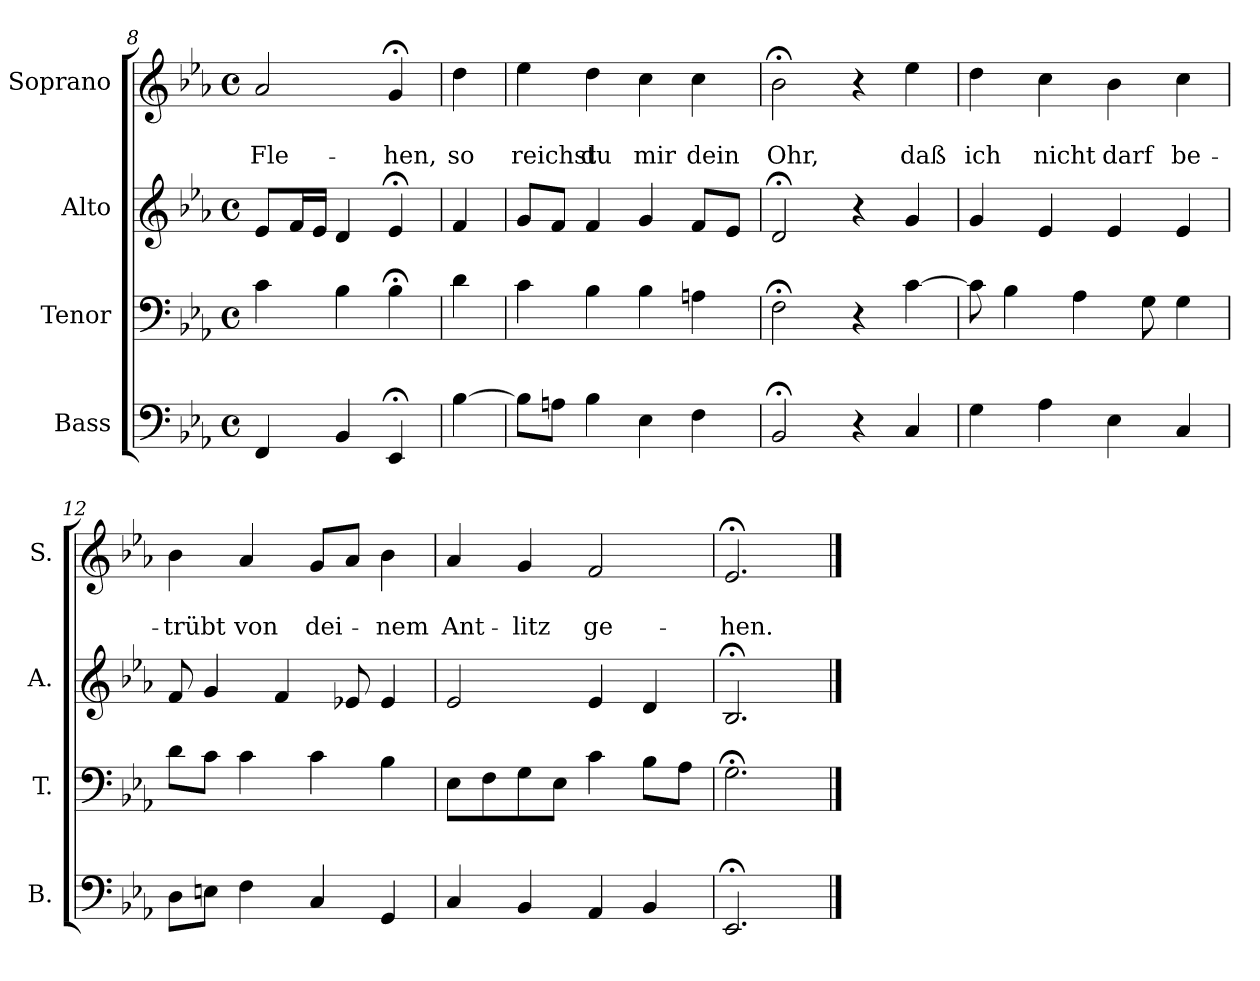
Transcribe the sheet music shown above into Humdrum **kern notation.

**kern	**kern	**kern	**kern	**text	**text
*part4	*part3	*part2	*part1	*part1	*part1
*staff4	*staff3	*staff2	*staff1	*staff1	*staff1
*I"Bass	*I"Tenor	*I"Alto	*I"Soprano	*	*
*I'B.	*I'T.	*I'A.	*I'S.	*	*
*clefF4	*clefF4	*clefG2	*clefG2	*	*
*k[b-e-a-]	*k[b-e-a-]	*k[b-e-a-]	*k[b-e-a-]	*	*
*E-:	*E-:	*E-:	*E-:	*	*
*M4/4	*M4/4	*M4/4	*M4/4	*	*
*met(c)	*met(c)	*met(c)	*met(c)	*	*
=8	=8	=8	=8	=8	=8
4FF/	4c\	8e-/L	2a-/	.	Fle-
.	.	16f/L	.	.	.
.	.	16e-/JJ	.	.	.
4BB-/	4B-\	4d/	.	.	.
4EE-;</	4B-;<\	4e-;</	4g;</	.	-hen,
!!LO:PB:g=z
=8a	=8a	=8a	=8a	=8a	=8a
[4B-\	4d\	4f/	4dd\	.	so
=9	=9	=9	=9	=9	=9
8B-\L]	4c\	8g/L	4ee-\	.	reichst
8An\J	.	8f/J	.	.	.
4B-\	4B-\	4f/	4dd\	.	du
4E-\	4B-\	4g/	4cc\	.	mir
4F\	4An\	8f/L	4cc\	.	dein
.	.	8e-/J	.	.	.
=10	=10	=10	=10	=10	=10
2BB-;</	2F;<\	2d;</	2b-;<\	.	Ohr,
4r	4r	4r	4r	.	.
4C/	[4c\	4g/	4ee-\	.	daß
=11	=11	=11	=11	=11	=11
4G\	8c\]	4g/	4dd\	.	ich
.	4B-\	.	.	.	.
4A-\	.	4e-/	4cc\	.	nicht
.	4A-\	.	.	.	.
4E-\	.	4e-/	4b-\	.	darf
.	8G\	.	.	.	.
4C/	4G\	4e-/	4cc\	.	be-
=12	=12	=12	=12	=12	=12
8D\L	8d\L	8f/	4b-\	.	-trübt
8En\J	8c\J	4g/	.	.	.
4F\	4c\	.	4a-/	.	von
.	.	4f/	.	.	.
4C/	4c\	.	8g/L	.	dei-
.	.	8e-X/	8a-/J	.	.
4GG/	4B-\	4e-/	4b-\	.	-nem
=13	=13	=13	=13	=13	=13
4C/	8E-\L	2e-/	4a-/	.	Ant-
.	8F\	.	.	.	.
4BB-/	8G\	.	4g/	.	-litz
.	8E-\J	.	.	.	.
4AA-/	4c\	4e-/	2f/	.	ge-
4BB-/	8B-\L	4d/	.	.	.
.	8A-\J	.	.	.	.
=14	=14	=14	=14	=14	=14
2.EE-;</	2.G;<\	2.B-;</	2.e-;</	.	-hen.
==	==	==	==	==	==
*-	*-	*-	*-	*-	*-
